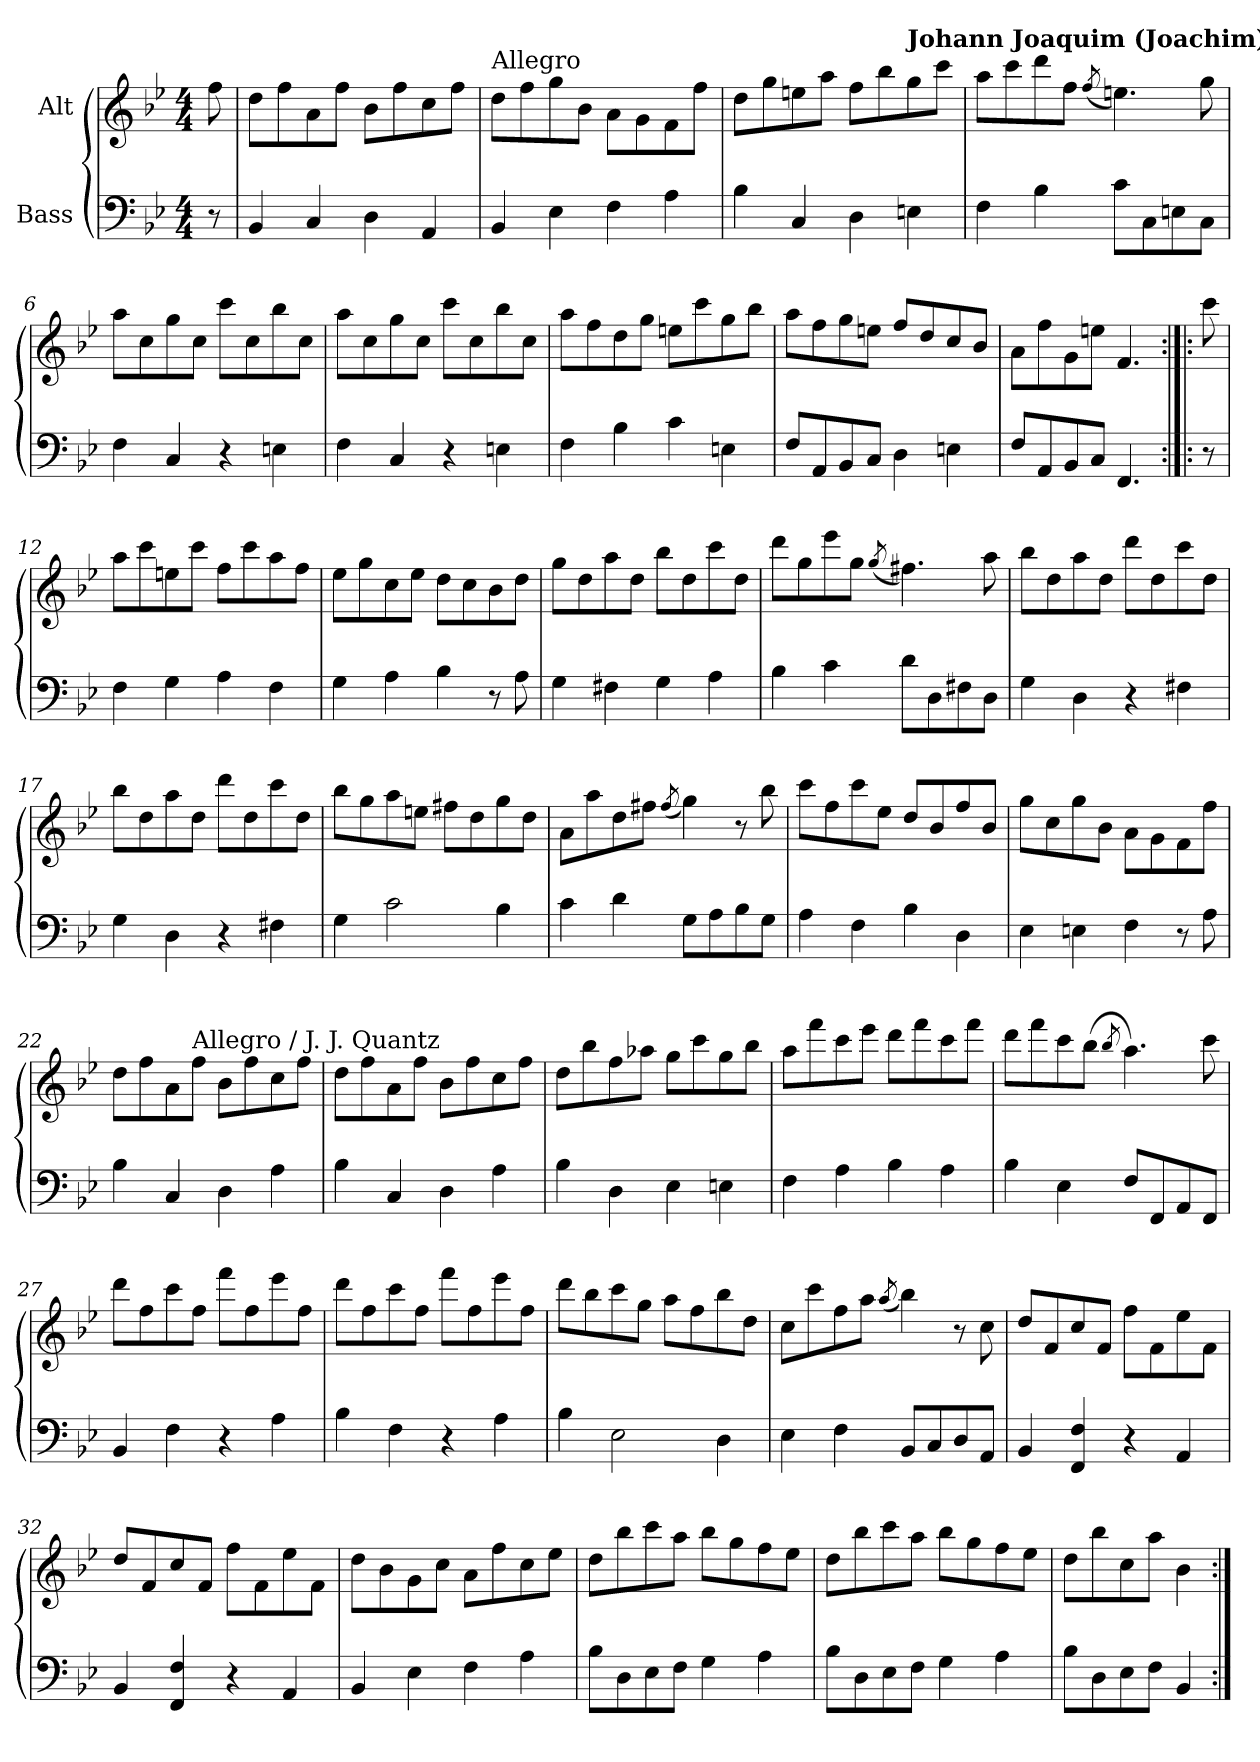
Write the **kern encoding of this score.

**kern	**kern
*part2	*part1
*staff2	*staff1
*I"Bass	*I"Alt
*clefF4	*clefG2
*ITrd-7c-12	*
*k[b-e-]	*k[b-e-]
*M4/4	*M4/4
=1	=1
8r	8ff\
=2	=2
4B-/	8dd\L
.	8ff\
4c/	8a\
.	8ff\J
4d\	8b-\L
.	8ff\
4A/	8cc\
.	8ff\J
=3	=3
!	!LO:TX:a:t=Allegro
4B-/	8dd\L
.	8ff\
4e-\	8gg\
.	8b-\J
4f\	8a\L
.	8g\
4a\	8f\
.	8ff\J
!!LO:LB:g=z
=4	=4
4b-\	8dd\L
.	8gg\
4c/	8een\
.	8aa\J
4d\	8ff\L
.	8bb-\
!	!LO:TX:a:B:t=Johann Joaquim (Joachim) Quantz (1697-1773)
4en\	8gg\
.	8ccc\J
=5	=5
4f\	8aa\L
.	8ccc\
4b-\	8ddd\
.	8ff\J
.	(8qff/
8cc\L	4.een\)
8c\	.
8en\	.
8c\J	8gg\
!!LO:LB:g=z
=6	=6
4f\	8aa\L
.	8cc\
4c/	8gg\
.	8cc\J
4r	8ccc\L
.	8cc\
4en\	8bb-\
.	8cc\J
=7	=7
4f\	8aa\L
.	8cc\
4c/	8gg\
.	8cc\J
4r	8ccc\L
.	8cc\
4en\	8bb-\
.	8cc\J
=8	=8
4f\	8aa\L
.	8ff\
4b-\	8dd\
.	8gg\J
4cc\	8een\L
.	8ccc\
4en\	8gg\
.	8bb-\J
!!LO:LB:g=z
=9	=9
8f/L	8aa\L
8A/	8ff\
8B-/	8gg\
8c/J	8een\J
4d\	8ff/L
.	8dd/
4en\	8cc/
.	8b-/J
=10	=10
8f/L	8a\L
8A/	8ff\
8B-/	8g\
8c/J	8een\J
4.F/	4.f/
=11:|!|:	=11:|!|:
8r	8ccc\
!!LO:LB:g=z
=12	=12
4f\	8aa\L
.	8ccc\
4g\	8een\
.	8ccc\J
4a\	8ff\L
.	8ccc\
4f\	8aa\
.	8ff\J
=13	=13
4g\	8ee-\L
.	8gg\
4a\	8cc\
.	8ee-\J
4b-\	8dd\L
.	8cc\
8r	8b-\
8a\	8dd\J
=14	=14
4g\	8gg\L
.	8dd\
4f#X\	8aa\
.	8dd\J
4g\	8bb-\L
.	8dd\
4a\	8ccc\
.	8dd\J
!!LO:LB:g=z
=15	=15
4b-\	8ddd\L
.	8gg\
4cc\	8eee-\
.	8gg\J
.	(8qgg/
8dd\L	4.ff#X\)
8d\	.
8f#X\	.
8d\J	8aa\
=16	=16
4g\	8bb-\L
.	8dd\
4d\	8aa\
.	8dd\J
4r	8ddd\L
.	8dd\
4f#X\	8ccc\
.	8dd\J
!!LO:PB:g=z
=17	=17
4g\	8bb-\L
.	8dd\
4d\	8aa\
.	8dd\J
4r	8ddd\L
.	8dd\
4f#X\	8ccc\
.	8dd\J
=18	=18
4g\	8bb-\L
.	8gg\
2cc\	8aa\
.	8een\J
.	8ff#X\L
.	8dd\
4b-\	8gg\
.	8dd\J
=19	=19
4cc\	8a\L
.	8aa\
4dd\	8dd\
.	8ff#X\J
.	(8qff#/
8g\L	4gg\)
8a\	.
8b-\	8r
8g\J	8bb-\
!!LO:LB:g=z
=20	=20
4a\	8ccc\L
.	8ff\
4f\	8ccc\
.	8ee-\J
4b-\	8dd/L
.	8b-/
4d\	8ff/
.	8b-/J
=21	=21
4e-\	8gg\L
.	8cc\
4en\	8gg\
.	8b-\J
4f\	8a\L
.	8g\
8r	8f\
8a\	8ff\J
!!LO:LB:g=z
=22	=22
4b-\	8dd\L
.	8ff\
4c/	8a\
!	!LO:TX:a:t=Allegro / J. J. Quantz
.	8ff\J
4d\	8b-\L
.	8ff\
4a\	8cc\
.	8ff\J
=23	=23
4b-\	8dd\L
.	8ff\
4c/	8a\
.	8ff\J
4d\	8b-\L
.	8ff\
4a\	8cc\
.	8ff\J
=24	=24
4b-\	8dd\L
.	8bb-\
4d\	8ff\
.	8aa-X\J
4e-\	8gg\L
.	8ccc\
4en\	8gg\
.	8bb-\J
!!LO:LB:g=z
=25	=25
4f\	8aa\L
.	8fff\
4a\	8ccc\
.	8eee-\J
4b-\	8ddd\L
.	8fff\
4a\	8ccc\
.	8fff\J
=26	=26
4b-\	8ddd\L
.	8fff\
4e-\	8ccc\
.	(8bb-\J
.	8qbb-/
8f/L	4.aa\)
8F/	.
8A/	.
8F/J	8ccc\
!!LO:LB:g=z
=27	=27
4B-/	8ddd\L
.	8ff\
4f\	8ccc\
.	8ff\J
4r	8fff\L
.	8ff\
4a\	8eee-\
.	8ff\J
=28	=28
4b-\	8ddd\L
.	8ff\
4f\	8ccc\
.	8ff\J
4r	8fff\L
.	8ff\
4a\	8eee-\
.	8ff\J
=29	=29
4b-\	8ddd\L
.	8bb-\
2e-\	8ccc\
.	8gg\J
.	8aa\L
.	8ff\
4d\	8bb-\
.	8dd\J
!!LO:LB:g=z
=30	=30
4e-\	8cc\L
.	8ccc\
4f\	8ff\
.	8aa\J
.	(8qaa/
8B-/L	4bb-\)
8c/	.
8d/	8r
8A/J	8cc\
=31	=31
4B-/	8dd/L
.	8f/
4F/ 4f/	8cc/
.	8f/J
4r	8ff\L
.	8f\
4A/	8ee-\
.	8f\J
!!LO:LB:g=z
=32	=32
4B-/	8dd/L
.	8f/
4F/ 4f/	8cc/
.	8f/J
4r	8ff\L
.	8f\
4A/	8ee-\
.	8f\J
=33	=33
4B-/	8dd\L
.	8b-\
4e-\	8g\
.	8cc\J
4f\	8a\L
.	8ff\
4a\	8cc\
.	8ee-\J
=34	=34
8b-\L	8dd\L
8d\	8bb-\
8e-\	8ccc\
8f\J	8aa\J
4g\	8bb-\L
.	8gg\
4a\	8ff\
.	8ee-\J
!!LO:PB:g=z
=35	=35
8b-\L	8dd\L
8d\	8bb-\
8e-\	8ccc\
8f\J	8aa\J
4g\	8bb-\L
.	8gg\
4a\	8ff\
.	8ee-\J
=36	=36
8b-\L	8dd\L
8d\	8bb-\
8e-\	8cc\
8f\J	8aa\J
4B-/	4b-\
=:|!	=:|!
*-	*-
